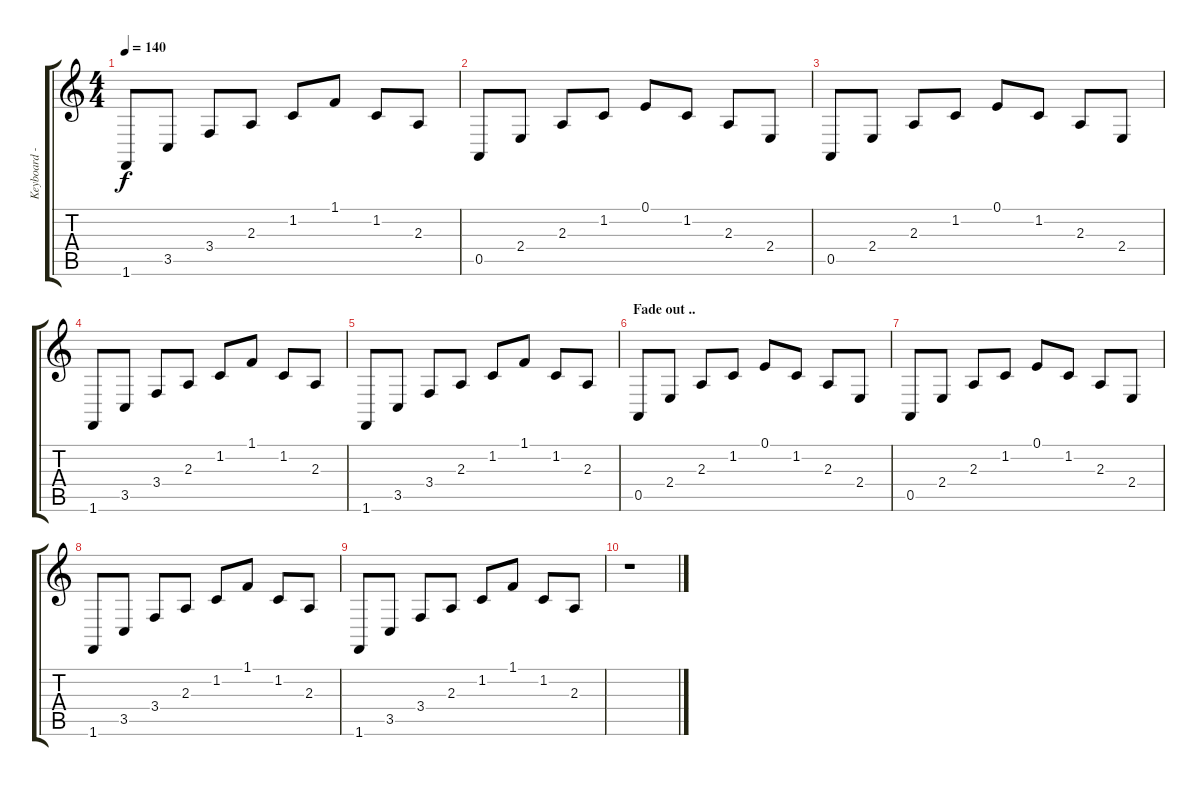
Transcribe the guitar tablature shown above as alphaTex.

\track ("Keyboard - Orchestral Harp" "Keyboard -") {instrument orchestralharp}
\staff {score tabs}
\tuning (E4 B3 G3 D3 A2 E2) {hide}
\ts (4 4)
\tempo 140
\clef g2
\ks c
1.6.8{dy f} 3.5.8 3.4.8 2.3.8 1.2.8 1.1.8 1.2.8 2.3.8 |
0.5.8 2.4.8 2.3.8 1.2.8 0.1.8 1.2.8 2.3.8 2.4.8 |
0.5.8 2.4.8 2.3.8 1.2.8 0.1.8 1.2.8 2.3.8 2.4.8 |
1.6.8 3.5.8 3.4.8 2.3.8 1.2.8 1.1.8 1.2.8 2.3.8 |
1.6.8 3.5.8 3.4.8 2.3.8 1.2.8 1.1.8 1.2.8 2.3.8 |
\section ("" "Fade out ..")
0.5.8{volume 8} 2.4.8 2.3.8 1.2.8 0.1.8 1.2.8 2.3.8 2.4.8 |
0.5.8 2.4.8 2.3.8 1.2.8 0.1.8 1.2.8 2.3.8 2.4.8 |
1.6.8{volume 0} 3.5.8 3.4.8 2.3.8 1.2.8 1.1.8 1.2.8 2.3.8 |
1.6.8 3.5.8 3.4.8 2.3.8 1.2.8 1.1.8 1.2.8 2.3.8 |
r.1
